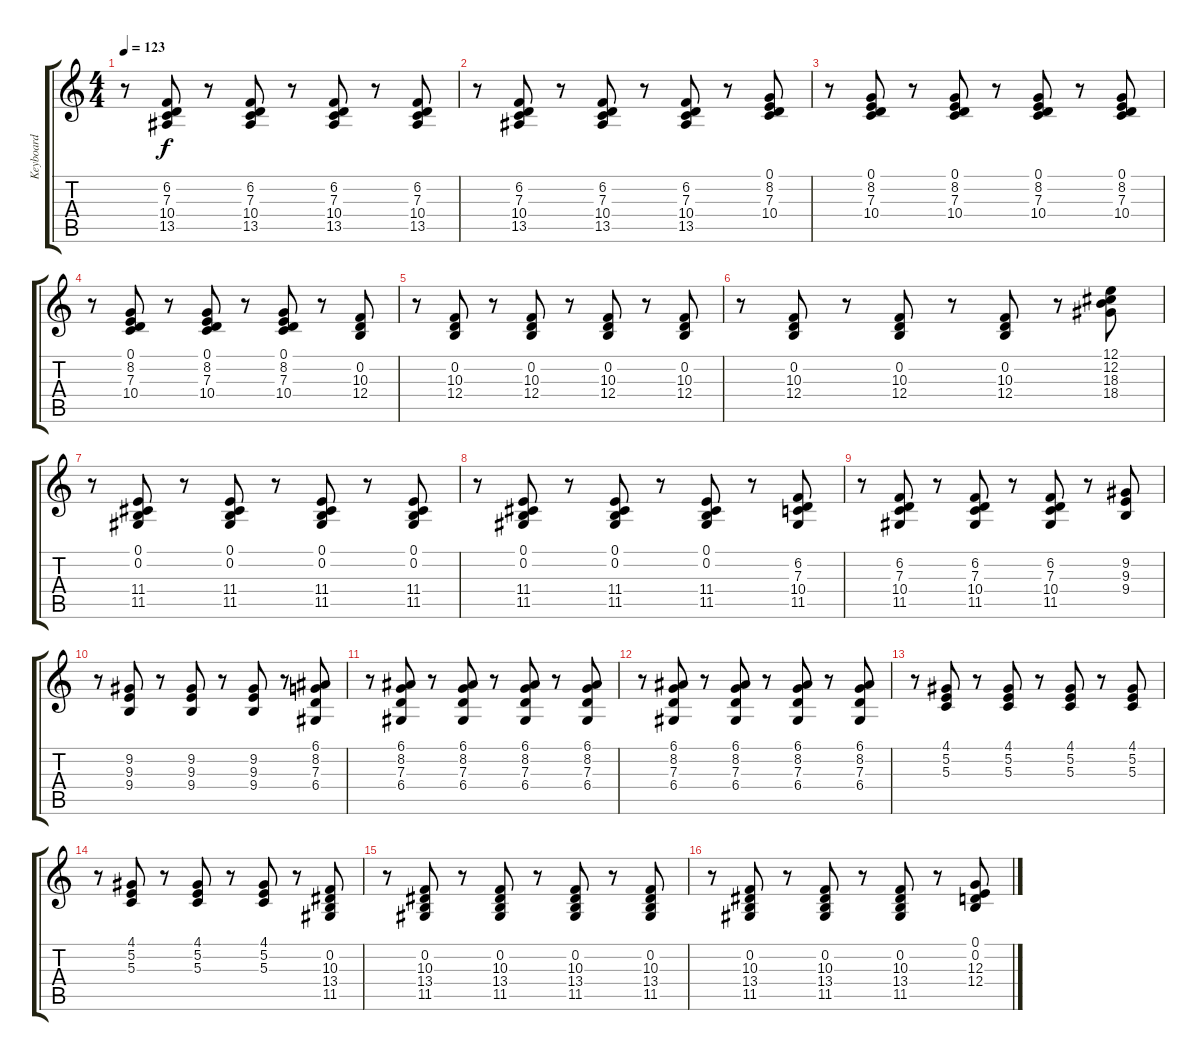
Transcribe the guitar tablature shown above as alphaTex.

\track ("Keyboard" "Keyboard") {instrument clavinet}
\staff {score tabs}
\tuning (E4 B3 G3 D3 A2 E2) {hide}
\ts (4 4)
\tempo 123
\clef g2
\ks c
r.8{dy f} (6.2 7.3 10.4 13.5).8 r.8 (6.2 7.3 10.4 13.5).8 r.8 (6.2 7.3 10.4 13.5).8 r.8 (6.2 7.3 10.4 13.5).8 |
r.8 (6.2 7.3 10.4 13.5).8 r.8 (6.2 7.3 10.4 13.5).8 r.8 (6.2 7.3 10.4 13.5).8 r.8 (0.1 8.2 7.3 10.4).8 |
r.8 (0.1 8.2 7.3 10.4).8 r.8 (0.1 8.2 7.3 10.4).8 r.8 (0.1 8.2 7.3 10.4).8 r.8 (0.1 8.2 7.3 10.4).8 |
r.8 (0.1 8.2 7.3 10.4).8 r.8 (0.1 8.2 7.3 10.4).8 r.8 (0.1 8.2 7.3 10.4).8 r.8 (0.2 10.3 12.4).8 |
r.8 (0.2 10.3 12.4).8 r.8 (0.2 10.3 12.4).8 r.8 (0.2 10.3 12.4).8 r.8 (0.2 10.3 12.4).8 |
r.8 (0.2 10.3 12.4).8 r.8 (0.2 10.3 12.4).8 r.8 (0.2 10.3 12.4).8 r.8 (12.1 12.2 18.3 18.4).8 |
r.8 (0.1 0.2 11.4 11.5).8 r.8 (0.1 0.2 11.4 11.5).8 r.8 (0.1 0.2 11.4 11.5).8 r.8 (0.1 0.2 11.4 11.5).8 |
r.8 (0.1 0.2 11.4 11.5).8 r.8 (0.1 0.2 11.4 11.5).8 r.8 (0.1 0.2 11.4 11.5).8 r.8 (6.2 7.3 10.4 11.5).8 |
r.8 (6.2 7.3 10.4 11.5).8 r.8 (6.2 7.3 10.4 11.5).8 r.8 (6.2 7.3 10.4 11.5).8 r.8 (9.2 9.3 9.4).8 |
r.8 (9.2 9.3 9.4).8 r.8 (9.2 9.3 9.4).8 r.8 (9.2 9.3 9.4).8 r.8 (6.1 8.2 7.3 6.4).8 |
r.8 (6.1 8.2 7.3 6.4).8 r.8 (6.1 8.2 7.3 6.4).8 r.8 (6.1 8.2 7.3 6.4).8 r.8 (6.1 8.2 7.3 6.4).8 |
r.8 (6.1 8.2 7.3 6.4).8 r.8 (6.1 8.2 7.3 6.4).8 r.8 (6.1 8.2 7.3 6.4).8 r.8 (6.1 8.2 7.3 6.4).8 |
r.8 (4.1 5.2 5.3).8 r.8 (4.1 5.2 5.3).8 r.8 (4.1 5.2 5.3).8 r.8 (4.1 5.2 5.3).8 |
r.8 (4.1 5.2 5.3).8 r.8 (4.1 5.2 5.3).8 r.8 (4.1 5.2 5.3).8 r.8 (0.2 10.3 13.4 11.5).8 |
r.8 (0.2 10.3 13.4 11.5).8 r.8 (0.2 10.3 13.4 11.5).8 r.8 (0.2 10.3 13.4 11.5).8 r.8 (0.2 10.3 13.4 11.5).8 |
r.8 (0.2 10.3 13.4 11.5).8 r.8 (0.2 10.3 13.4 11.5).8 r.8 (0.2 10.3 13.4 11.5).8 r.8 (0.1 0.2 12.3 12.4).8
